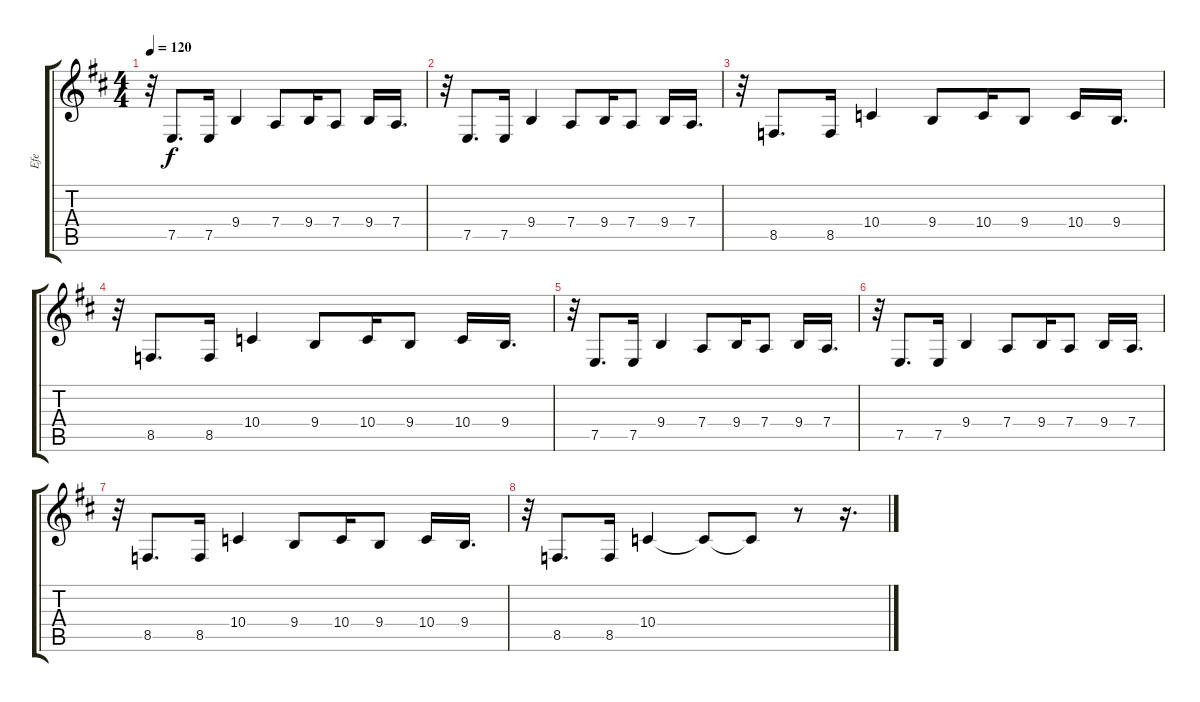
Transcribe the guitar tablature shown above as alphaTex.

\track ("Efe" "Efe") {instrument stringensemble1}
\staff {score tabs}
\tuning (E4 B3 G3 D3 A2 E2) {hide}
\ts (4 4)
\tempo 120
\clef g2
\ks d
r.32{dy f} 7.5.8{d} 7.5.16 9.4.4 7.4.8 9.4.16 7.4.8 9.4.16 7.4.16{d} |
r.32 7.5.8{d} 7.5.16 9.4.4 7.4.8 9.4.16 7.4.8 9.4.16 7.4.16{d} |
r.32 8.5.8{d} 8.5.16 10.4.4 9.4.8 10.4.16 9.4.8 10.4.16 9.4.16{d} |
r.32 8.5.8{d} 8.5.16 10.4.4 9.4.8 10.4.16 9.4.8 10.4.16 9.4.16{d} |
r.32 7.5.8{d} 7.5.16 9.4.4 7.4.8 9.4.16 7.4.8 9.4.16 7.4.16{d} |
r.32 7.5.8{d} 7.5.16 9.4.4 7.4.8 9.4.16 7.4.8 9.4.16 7.4.16{d} |
r.32 8.5.8{d} 8.5.16 10.4.4 9.4.8 10.4.16 9.4.8 10.4.16 9.4.16{d} |
r.32 8.5.8{d} 8.5.16 10.4.4 10.4{t}.8 10.4{t}.8 r.8 r.16{d}
